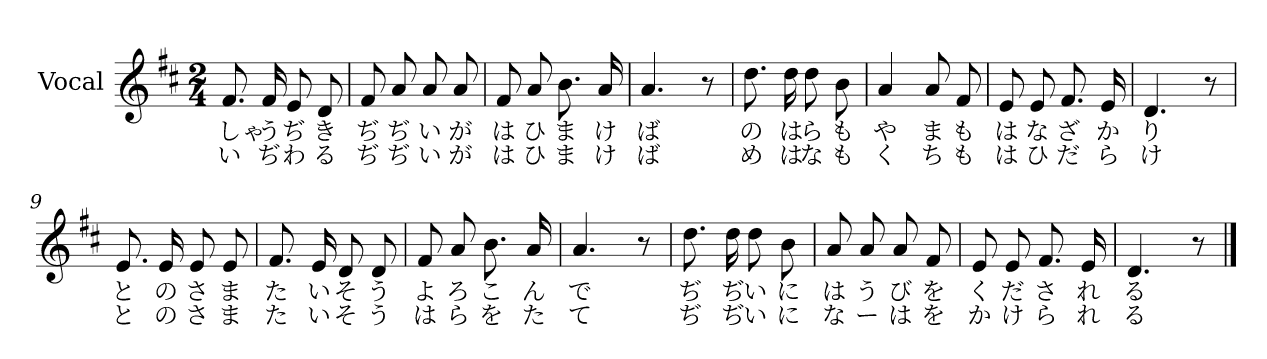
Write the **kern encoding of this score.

**kern	**text	**text
*part1	*part1	*part1
*staff1	*staff1	*staff1
*I"Vocal	*	*
*I'Vo.	*	*
*clefG2	*	*
*k[f#c#]	*	*
*M2/4	*	*
*MM84	*	*
=1	=1	=1
!	!LO:LY:b	!LO:LY:b
8.f#/	しゃ	い
!	!LO:LY:b	!LO:LY:b
16f#/	う	ぢ
!	!LO:LY:b	!LO:LY:b
8e/	ぢ	わ
!	!LO:LY:b	!LO:LY:b
8d/	き	る
=2	=2	=2
!	!LO:LY:b	!LO:LY:b
8f#/	ぢ	ぢ
!	!LO:LY:b	!LO:LY:b
8a/	ぢ	ぢ
!	!LO:LY:b	!LO:LY:b
8a/	い	い
!	!LO:LY:b	!LO:LY:b
8a/	が	が
=3	=3	=3
!	!LO:LY:b	!LO:LY:b
8f#/	は	は
!	!LO:LY:b	!LO:LY:b
8a/	ひ	ひ
!	!LO:LY:b	!LO:LY:b
8.b\	ま	ま
!	!LO:LY:b	!LO:LY:b
16a/	け	け
=4	=4	=4
!	!LO:LY:b	!LO:LY:b
4.a/	ば	ば
8r	.	.
!!LO:LB:g=z
=5	=5	=5
!	!LO:LY:b	!LO:LY:b
8.dd\	の	め
!	!LO:LY:b	!LO:LY:b
16dd\	は	は
!	!LO:LY:b	!LO:LY:b
8dd\	ら	な
!	!LO:LY:b	!LO:LY:b
8b\	も	も
=6	=6	=6
!	!LO:LY:b	!LO:LY:b
4a/	や	く
!	!LO:LY:b	!LO:LY:b
8a/	ま	ち
!	!LO:LY:b	!LO:LY:b
8f#/	も	も
=7	=7	=7
!	!LO:LY:b	!LO:LY:b
8e/	は	は
!	!LO:LY:b	!LO:LY:b
8e/	な	ひ
!	!LO:LY:b	!LO:LY:b
8.f#/	ざ	だ
!	!LO:LY:b	!LO:LY:b
16e/	か	ら
=8	=8	=8
!	!LO:LY:b	!LO:LY:b
4.d/	り	け
8r	.	.
!!LO:LB:g=z
=9	=9	=9
!	!LO:LY:b	!LO:LY:b
8.e/	と	と
!	!LO:LY:b	!LO:LY:b
16e/	の	の
!	!LO:LY:b	!LO:LY:b
8e/	さ	さ
!	!LO:LY:b	!LO:LY:b
8e/	ま	ま
=10	=10	=10
!	!LO:LY:b	!LO:LY:b
8.f#/	た	た
!	!LO:LY:b	!LO:LY:b
16e/	い	い
!	!LO:LY:b	!LO:LY:b
8d/	そ	そ
!	!LO:LY:b	!LO:LY:b
8d/	う	う
=11	=11	=11
!	!LO:LY:b	!LO:LY:b
8f#/	よ	は
!	!LO:LY:b	!LO:LY:b
8a/	ろ	ら
!	!LO:LY:b	!LO:LY:b
8.b\	こ	を
!	!LO:LY:b	!LO:LY:b
16a/	ん	た
=12	=12	=12
!	!LO:LY:b	!LO:LY:b
4.a/	で	て
8r	.	.
!!LO:LB:g=z
=13	=13	=13
!	!LO:LY:b	!LO:LY:b
8.dd\	ぢ	ぢ
!	!LO:LY:b	!LO:LY:b
16dd\	ぢ	ぢ
!	!LO:LY:b	!LO:LY:b
8dd\	い	い
!	!LO:LY:b	!LO:LY:b
8b\	に	に
=14	=14	=14
!	!LO:LY:b	!LO:LY:b
8a/	は	な
!	!LO:LY:b	!LO:LY:b
8a/	う	ー
!	!LO:LY:b	!LO:LY:b
8a/	び	は
!	!LO:LY:b	!LO:LY:b
8f#/	を	を
=15	=15	=15
!	!LO:LY:b	!LO:LY:b
8e/	く	か
!	!LO:LY:b	!LO:LY:b
8e/	だ	け
!	!LO:LY:b	!LO:LY:b
8.f#/	さ	ら
!	!LO:LY:b	!LO:LY:b
16e/	れ	れ
=16	=16	=16
!	!LO:LY:b	!LO:LY:b
4.d/	る	る
8r	.	.
==	==	==
*-	*-	*-
